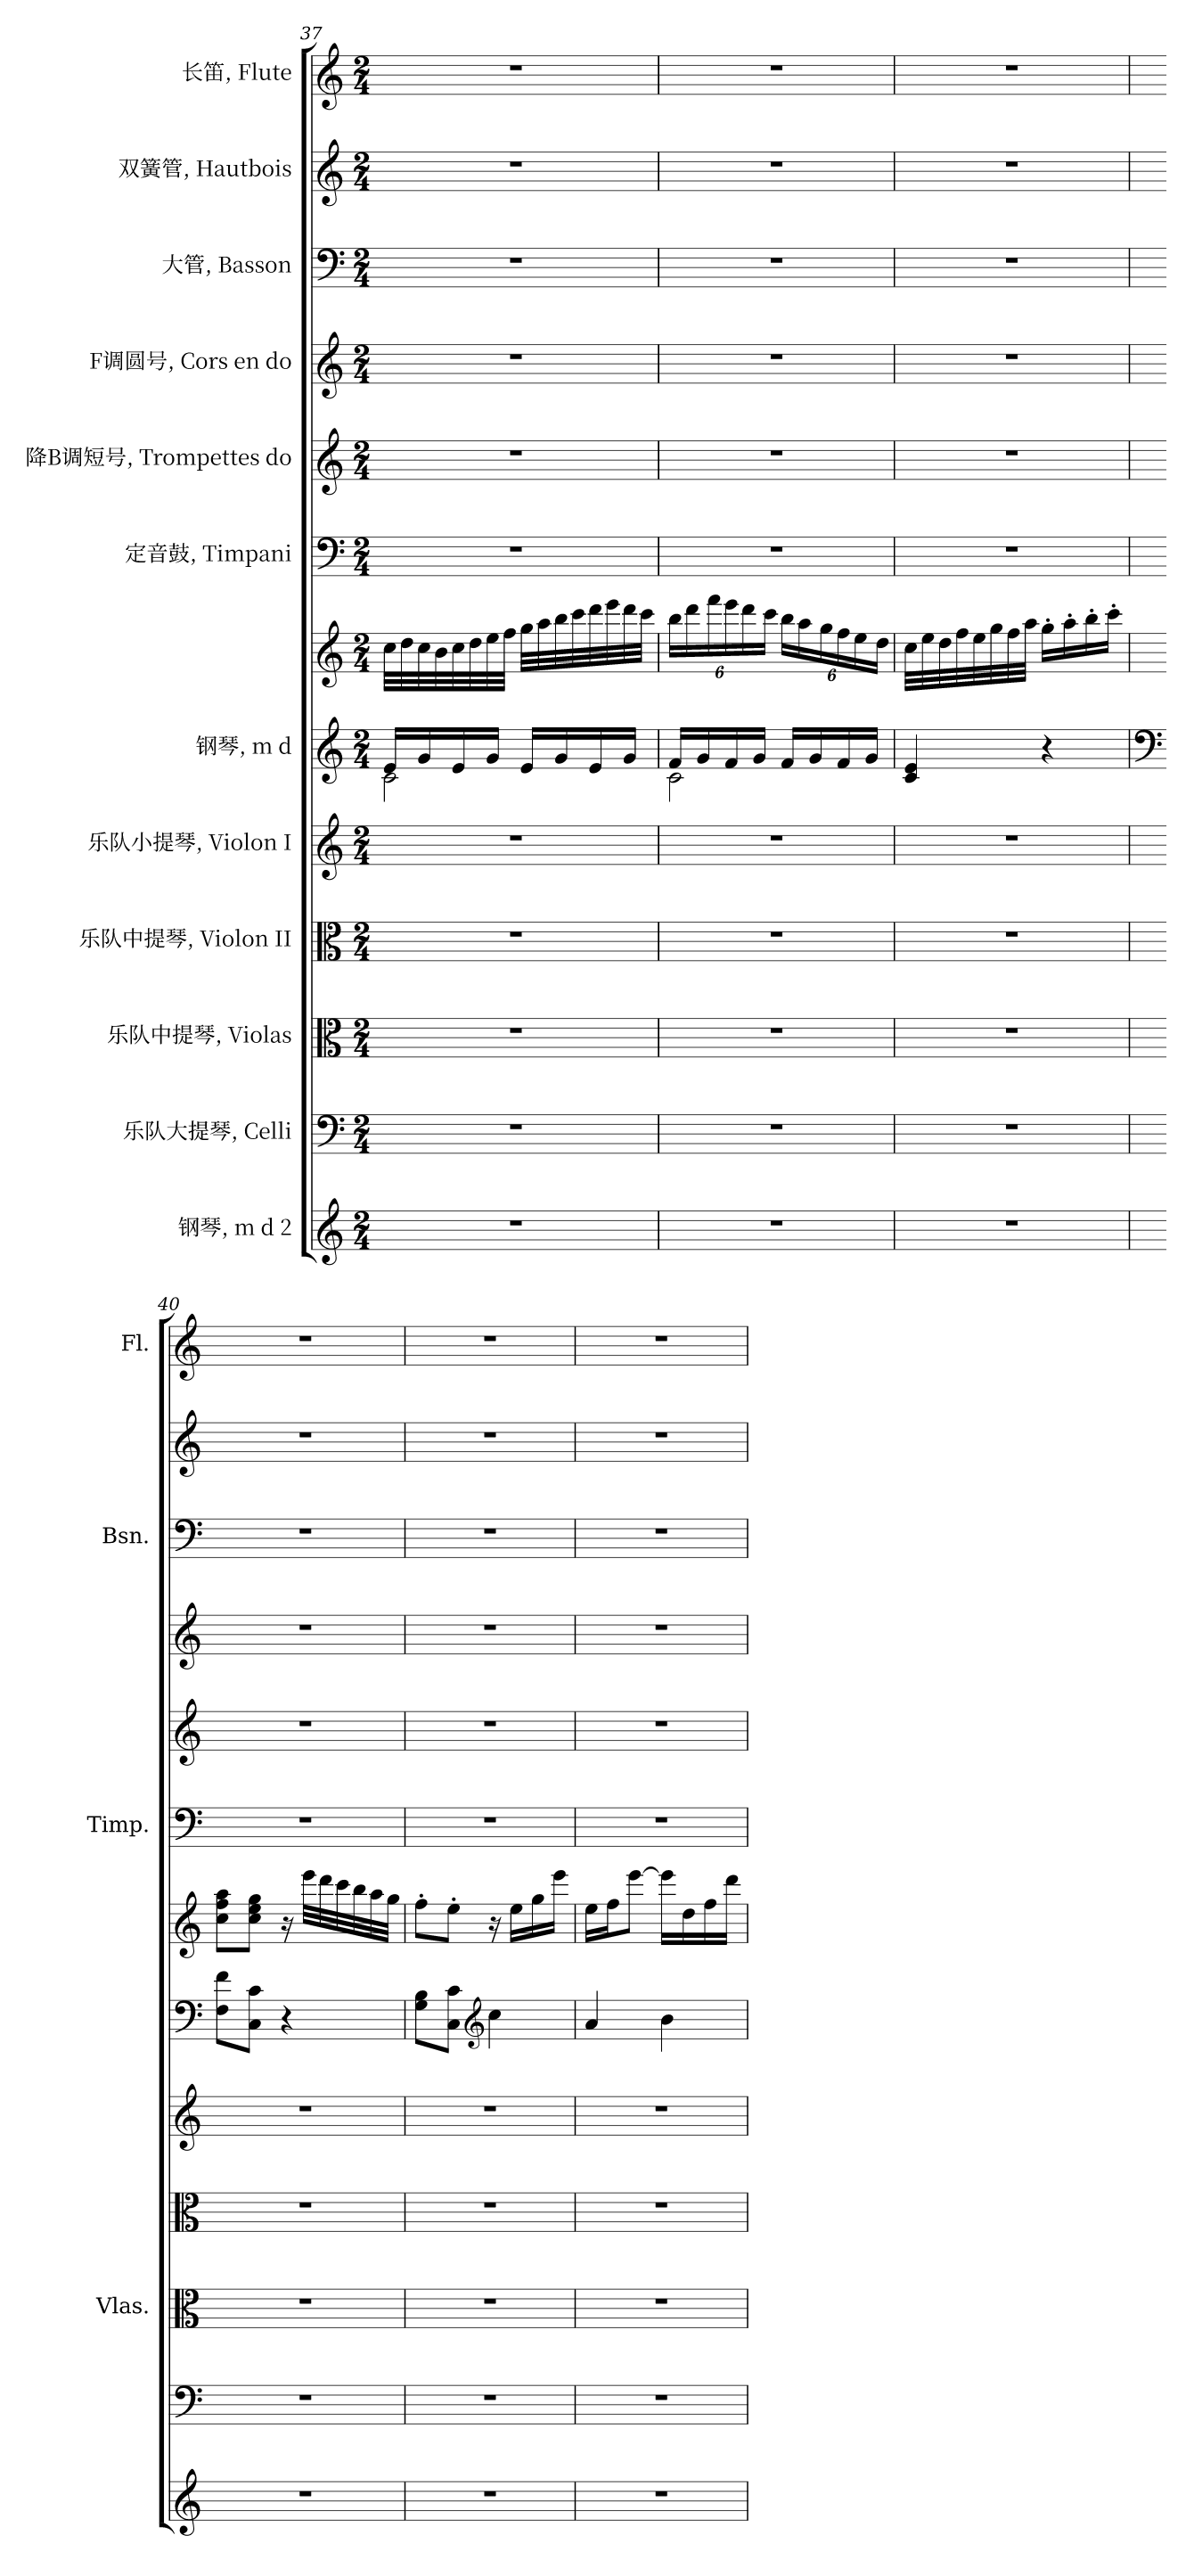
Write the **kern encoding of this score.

**kern	**kern	**kern	**kern	**kern	**kern	**kern	**kern	**kern	**kern	**kern	**kern	**kern
*part12	*part11	*part10	*part9	*part8	*part7	*part7	*part6	*part5	*part4	*part3	*part2	*part1
*staff13	*staff12	*staff11	*staff10	*staff9	*staff8	*staff7	*staff6	*staff5	*staff4	*staff3	*staff2	*staff1
*I"钢琴, m d 2	*I"乐队大提琴, Celli	*I"乐队中提琴, Violas	*I"乐队中提琴, Violon II	*I"乐队小提琴, Violon I	*I"钢琴, m d	*	*I"定音鼓, Timpani	*I"降B调短号, Trompettes do	*I"F调圆号, Cors en do	*I"大管, Basson	*I"双簧管, Hautbois	*I"长笛, Flute
*	*	*I'Vlas.	*	*	*	*	*I'Timp.	*	*	*I'Bsn.	*	*I'Fl.
!!LO:PB:g=z
*clefG2	*clefF4	*clefC3	*clefC3	*clefG2	*clefG2	*clefG2	*clefF4	*clefG2	*clefG2	*clefF4	*clefG2	*clefG2
*	*	*	*	*	*	*	*	*ITrd1c2	*ITrd4c7	*	*	*
*k[]	*k[]	*k[]	*k[]	*k[]	*k[]	*k[]	*k[]	*k[b-e-]	*k[b-]	*k[]	*k[]	*k[]
*M2/4	*M2/4	*M2/4	*M2/4	*M2/4	*M2/4	*M2/4	*M2/4	*M2/4	*M2/4	*M2/4	*M2/4	*M2/4
=37	=37	=37	=37	=37	=37	=37	=37	=37	=37	=37	=37	=37
*	*	*	*	*	*^	*	*	*	*	*	*	*
2r	2r	2r	2r	2r	16e/LL	2c\	32cc\LLL	2r	2r	2r	2r	2r	2r
.	.	.	.	.	.	.	32dd\	.	.	.	.	.	.
.	.	.	.	.	16g/	.	32cc\	.	.	.	.	.	.
.	.	.	.	.	.	.	32b\	.	.	.	.	.	.
.	.	.	.	.	16e/	.	32cc\	.	.	.	.	.	.
.	.	.	.	.	.	.	32dd\	.	.	.	.	.	.
.	.	.	.	.	16g/JJ	.	32ee\	.	.	.	.	.	.
.	.	.	.	.	.	.	32ff\JJJ	.	.	.	.	.	.
.	.	.	.	.	16e/LL	.	32gg\LLL	.	.	.	.	.	.
.	.	.	.	.	.	.	32aa\	.	.	.	.	.	.
.	.	.	.	.	16g/	.	32bb\	.	.	.	.	.	.
.	.	.	.	.	.	.	32ccc\	.	.	.	.	.	.
.	.	.	.	.	16e/	.	32ddd\	.	.	.	.	.	.
.	.	.	.	.	.	.	32eee\	.	.	.	.	.	.
.	.	.	.	.	16g/JJ	.	32ddd\	.	.	.	.	.	.
.	.	.	.	.	.	.	32ccc\JJJ	.	.	.	.	.	.
=38	=38	=38	=38	=38	=38	=38	=38	=38	=38	=38	=38	=38	=38
*	*	*	*	*	*	*	*Xbrackettup	*	*	*	*	*	*
2r	2r	2r	2r	2r	16f/LL	2c\	24bb\LL	2r	2r	2r	2r	2r	2r
.	.	.	.	.	.	.	24ddd\	.	.	.	.	.	.
.	.	.	.	.	16g/	.	.	.	.	.	.	.	.
.	.	.	.	.	.	.	24fff\	.	.	.	.	.	.
.	.	.	.	.	16f/	.	24eee\	.	.	.	.	.	.
.	.	.	.	.	.	.	24ddd\	.	.	.	.	.	.
.	.	.	.	.	16g/JJ	.	.	.	.	.	.	.	.
.	.	.	.	.	.	.	24ccc\JJ	.	.	.	.	.	.
.	.	.	.	.	16f/LL	.	24bb\LL	.	.	.	.	.	.
.	.	.	.	.	.	.	24aa\	.	.	.	.	.	.
.	.	.	.	.	16g/	.	.	.	.	.	.	.	.
.	.	.	.	.	.	.	24gg\	.	.	.	.	.	.
.	.	.	.	.	16f/	.	24ff\	.	.	.	.	.	.
.	.	.	.	.	.	.	24ee\	.	.	.	.	.	.
.	.	.	.	.	16g/JJ	.	.	.	.	.	.	.	.
.	.	.	.	.	.	.	24dd\JJ	.	.	.	.	.	.
*	*	*	*	*	*v	*v	*	*	*	*	*	*	*
!!LO:PB:g=z
=39	=39	=39	=39	=39	=39	=39	=39	=39	=39	=39	=39	=39
2r	2r	2r	2r	2r	4c/ 4e/	32cc\LLL	2r	2r	2r	2r	2r	2r
.	.	.	.	.	.	32ee\	.	.	.	.	.	.
.	.	.	.	.	.	32dd\	.	.	.	.	.	.
.	.	.	.	.	.	32ff\	.	.	.	.	.	.
.	.	.	.	.	.	32ee\	.	.	.	.	.	.
.	.	.	.	.	.	32gg\	.	.	.	.	.	.
.	.	.	.	.	.	32ff\	.	.	.	.	.	.
.	.	.	.	.	.	32aa\JJJ	.	.	.	.	.	.
.	.	.	.	.	4r	16gg'\LL	.	.	.	.	.	.
.	.	.	.	.	.	16aa'\	.	.	.	.	.	.
.	.	.	.	.	.	16bb'\	.	.	.	.	.	.
.	.	.	.	.	.	16ccc'\JJ	.	.	.	.	.	.
=40	=40	=40	=40	=40	=40	=40	=40	=40	=40	=40	=40	=40
*	*	*	*	*	*clefF4	*	*	*	*	*	*	*
2r	2r	2r	2r	2r	8F\ 8f\L	8cc\ 8ff\ 8aa\L	2r	2r	2r	2r	2r	2r
.	.	.	.	.	8C\ 8c\J	8cc\ 8ee\ 8gg\J	.	.	.	.	.	.
.	.	.	.	.	4r	16r	.	.	.	.	.	.
.	.	.	.	.	.	32eee\LLL	.	.	.	.	.	.
.	.	.	.	.	.	32ddd\	.	.	.	.	.	.
.	.	.	.	.	.	32ccc\	.	.	.	.	.	.
.	.	.	.	.	.	32bb\	.	.	.	.	.	.
.	.	.	.	.	.	32aa\	.	.	.	.	.	.
.	.	.	.	.	.	32gg\JJJ	.	.	.	.	.	.
=41	=41	=41	=41	=41	=41	=41	=41	=41	=41	=41	=41	=41
2r	2r	2r	2r	2r	8G\ 8B\L	8ff'\L	2r	2r	2r	2r	2r	2r
.	.	.	.	.	8C\ 8c\J	8ee'\J	.	.	.	.	.	.
*	*	*	*	*	*clefG2	*	*	*	*	*	*	*
.	.	.	.	.	4cc\	16r	.	.	.	.	.	.
.	.	.	.	.	.	16ee\LL	.	.	.	.	.	.
.	.	.	.	.	.	16gg\	.	.	.	.	.	.
.	.	.	.	.	.	16eee\JJ	.	.	.	.	.	.
=42	=42	=42	=42	=42	=42	=42	=42	=42	=42	=42	=42	=42
2r	2r	2r	2r	2r	4a/	16ee\LL	2r	2r	2r	2r	2r	2r
.	.	.	.	.	.	16ff\J	.	.	.	.	.	.
.	.	.	.	.	.	[8eee\J	.	.	.	.	.	.
.	.	.	.	.	4b\	16eee\LL]	.	.	.	.	.	.
.	.	.	.	.	.	16dd\	.	.	.	.	.	.
.	.	.	.	.	.	16ff\	.	.	.	.	.	.
.	.	.	.	.	.	16ddd\JJ	.	.	.	.	.	.
=	=	=	=	=	=	=	=	=	=	=	=	=
*-	*-	*-	*-	*-	*-	*-	*-	*-	*-	*-	*-	*-
